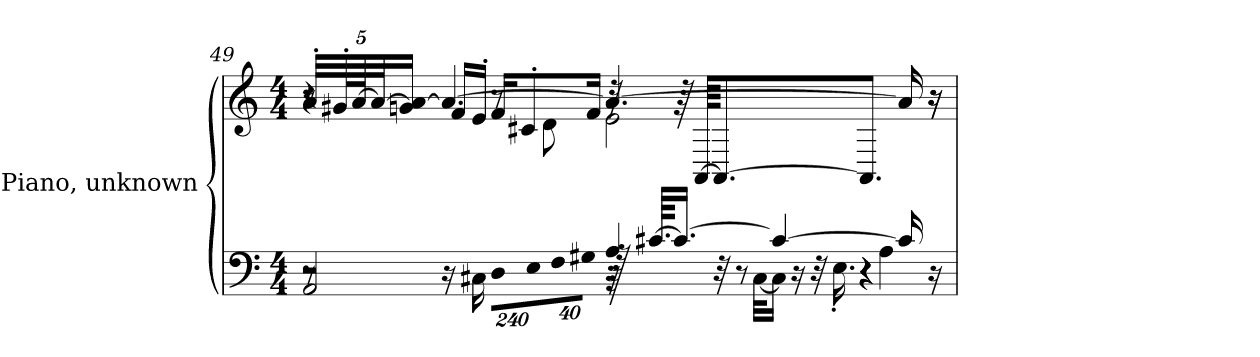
**kern	**kern
*part1	*part1
*staff2	*staff1
*I"Piano, unknown	*
*I'Pno.	*
!!LO:LB:g=z
*clefF4	*clefG2
*k[]	*k[]
*M4/4	*M4/4
=49	=49
*^	*
*	*^	*
*	*	*^	*
*	*	*	*	*Xbrackettup
*	*	*	*	*^
*	*	*	*	*	*^
2r	8r	2AA/	2r	40a'/LLL	4r	8r
.	.	.	.	80g#X'/L	.	.
.	.	.	.	[80a/J	.	.
.	.	.	.	40a/J_	.	.
.	.	.	.	20gn/ 20a/_JJ	.	.
.	16r	.	.	4.a/_	.	16f/LL
.	16C#X\	.	.	.	.	16e'/JJ
*	*Xbrackettup	*	*	*	*	*
!	!LO:N:vis=16	!	!	!	!	!
.	1920%137D\LL	.	.	.	8r	16f/KL
.	.	.	.	.	.	8c#X'/
!	!LO:N:vis=16	!	!	!	!	!
.	1920%137E\	.	.	.	.	.
.	.	.	.	.	8d\	.
!	!LO:N:vis=32	!	!	!	!	!
.	640%23F\K	.	.	.	.	.
!	!LO:N:vis=16	!	!	!	!	!
.	1920%137G#X\JJ	.	.	.	.	.
.	.	.	.	.	.	16f/Jk
128r	8r	4A/	16r	4.a/_	2e\	32r
[64.c#X/KKLL	.	.	.	.	.	.
16.c#/JJ_	.	.	.	.	.	64r
.	.	.	.	.	.	[64AA/KKKL
.	.	.	32r	.	.	8.AA/_
.	.	.	[32C#\KLL	.	.	.
4c#/_	32r	.	16C#\JJ]	.	.	.
.	16.E'\	.	.	.	.	.
.	.	.	16r	.	.	.
.	4A\	4r	4r	.	.	8.AA/J]
16c#/]	.	.	.	16a/]	.	.
16r	.	.	.	16r	.	16r
*v	*v	*v	*v	*	*	*
*	*v	*v	*v
=	=
*-	*-
